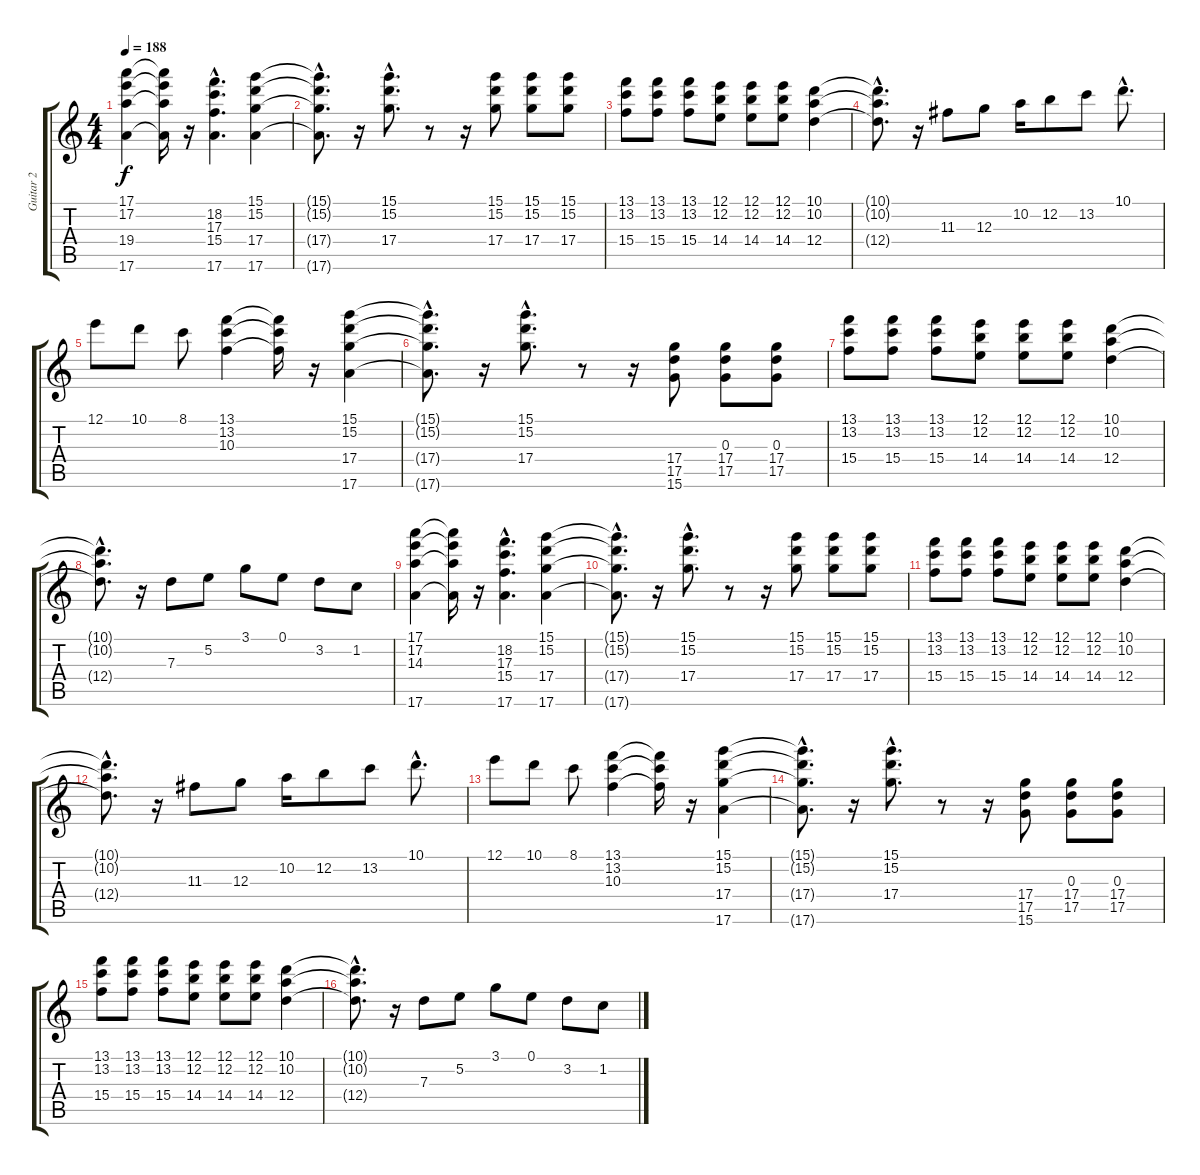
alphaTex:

\track ("Guitar 2" "Guitar 2") {instrument overdrivenguitar}
\staff {score tabs}
\tuning (E4 B3 G3 D3 A2 E2) {hide}
\ts (4 4)
\tempo 188
\clef g2
\ks c
(17.1 17.2 19.4 17.6).4{dy f} (17.1{t} 17.2{t} 19.4{t} 17.6{t}).16 r.16 (18.2{hac} 17.3{hac} 15.4{hac} 17.6{hac}).4{d} (15.1 15.2 17.4 17.6).4 |
(15.1{hac t} 15.2{hac t} 17.4{hac t} 17.6{hac t}).8{d} r.16 (15.1{hac} 15.2{hac} 17.4{hac}).8{d} r.8 r.16 (15.1 15.2 17.4).8 (15.1 15.2 17.4).8 (15.1 15.2 17.4).8 |
(13.1 13.2 15.4).8 (13.1 13.2 15.4).8 (13.1 13.2 15.4).8 (12.1 12.2 14.4).8 (12.1 12.2 14.4).8 (12.1 12.2 14.4).8 (10.1 10.2 12.4).4 |
(10.1{hac t} 10.2{hac t} 12.4{hac t}).8{d} r.16 11.3.8 12.3.8 10.2.16 12.2.8 13.2.8 10.1{hac}.8{d} |
12.1.8 10.1.8 8.1.8 (13.1 13.2 10.3).4 (13.1{t} 13.2{t} 10.3{t}).16 r.16 (15.1 15.2 17.4 17.6).4 |
(15.1{hac t} 15.2{hac t} 17.4{hac t} 17.6{hac t}).8{d} r.16 (15.1{hac} 15.2{hac} 17.4{hac}).8{d} r.8 r.16 (17.4 17.5 15.6).8 (0.3 17.4 17.5).8 (0.3 17.4 17.5).8 |
(13.1 13.2 15.4).8 (13.1 13.2 15.4).8 (13.1 13.2 15.4).8 (12.1 12.2 14.4).8 (12.1 12.2 14.4).8 (12.1 12.2 14.4).8 (10.1 10.2 12.4).4 |
(10.1{hac t} 10.2{hac t} 12.4{hac t}).8{d} r.16 7.3.8 5.2.8 3.1.8 0.1.8 3.2.8 1.2.8 |
(17.1 17.2 14.3 17.6).4 (17.1{t} 17.2{t} 14.3{t} 17.6{t}).16 r.16 (18.2{hac} 17.3{hac} 15.4{hac} 17.6{hac}).4{d} (15.1 15.2 17.4 17.6).4 |
(15.1{hac t} 15.2{hac t} 17.4{hac t} 17.6{hac t}).8{d} r.16 (15.1{hac} 15.2{hac} 17.4{hac}).8{d} r.8 r.16 (15.1 15.2 17.4).8 (15.1 15.2 17.4).8 (15.1 15.2 17.4).8 |
(13.1 13.2 15.4).8 (13.1 13.2 15.4).8 (13.1 13.2 15.4).8 (12.1 12.2 14.4).8 (12.1 12.2 14.4).8 (12.1 12.2 14.4).8 (10.1 10.2 12.4).4 |
(10.1{hac t} 10.2{hac t} 12.4{hac t}).8{d} r.16 11.3.8 12.3.8 10.2.16 12.2.8 13.2.8 10.1{hac}.8{d} |
12.1.8 10.1.8 8.1.8 (13.1 13.2 10.3).4 (13.1{t} 13.2{t} 10.3{t}).16 r.16 (15.1 15.2 17.4 17.6).4 |
(15.1{hac t} 15.2{hac t} 17.4{hac t} 17.6{hac t}).8{d} r.16 (15.1{hac} 15.2{hac} 17.4{hac}).8{d} r.8 r.16 (17.4 17.5 15.6).8 (0.3 17.4 17.5).8 (0.3 17.4 17.5).8 |
(13.1 13.2 15.4).8 (13.1 13.2 15.4).8 (13.1 13.2 15.4).8 (12.1 12.2 14.4).8 (12.1 12.2 14.4).8 (12.1 12.2 14.4).8 (10.1 10.2 12.4).4 |
(10.1{hac t} 10.2{hac t} 12.4{hac t}).8{d} r.16 7.3.8 5.2.8 3.1.8 0.1.8 3.2.8 1.2.8
